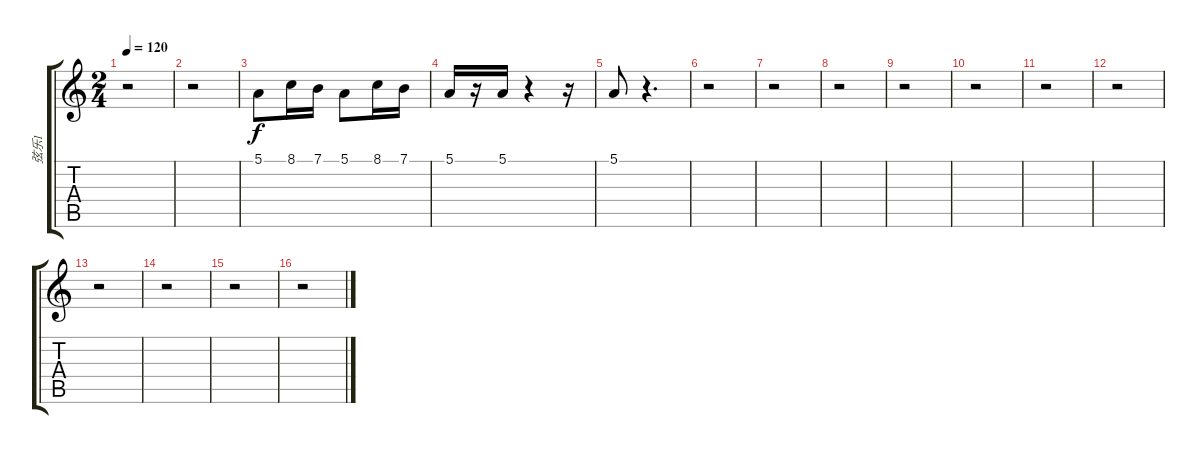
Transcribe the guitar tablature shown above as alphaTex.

\track ("弦乐1" "弦乐1") {instrument tremolostrings}
\staff {score tabs}
\tuning (E4 B3 G3 D3 A2 E2) {hide}
\ts (2 4)
\tempo 120
\clef g2
\ks c
r.2{dy f} |
r.2 |
5.1.8 8.1.16 7.1.16 5.1.8 8.1.16 7.1.16 |
5.1.16 r.16 5.1.16 r.4 r.16 |
5.1.8 r.4{d} |
r.2 |
r.2 |
r.2 |
r.2 |
r.2 |
r.2 |
r.2 |
r.2 |
r.2 |
r.2 |
r.2
